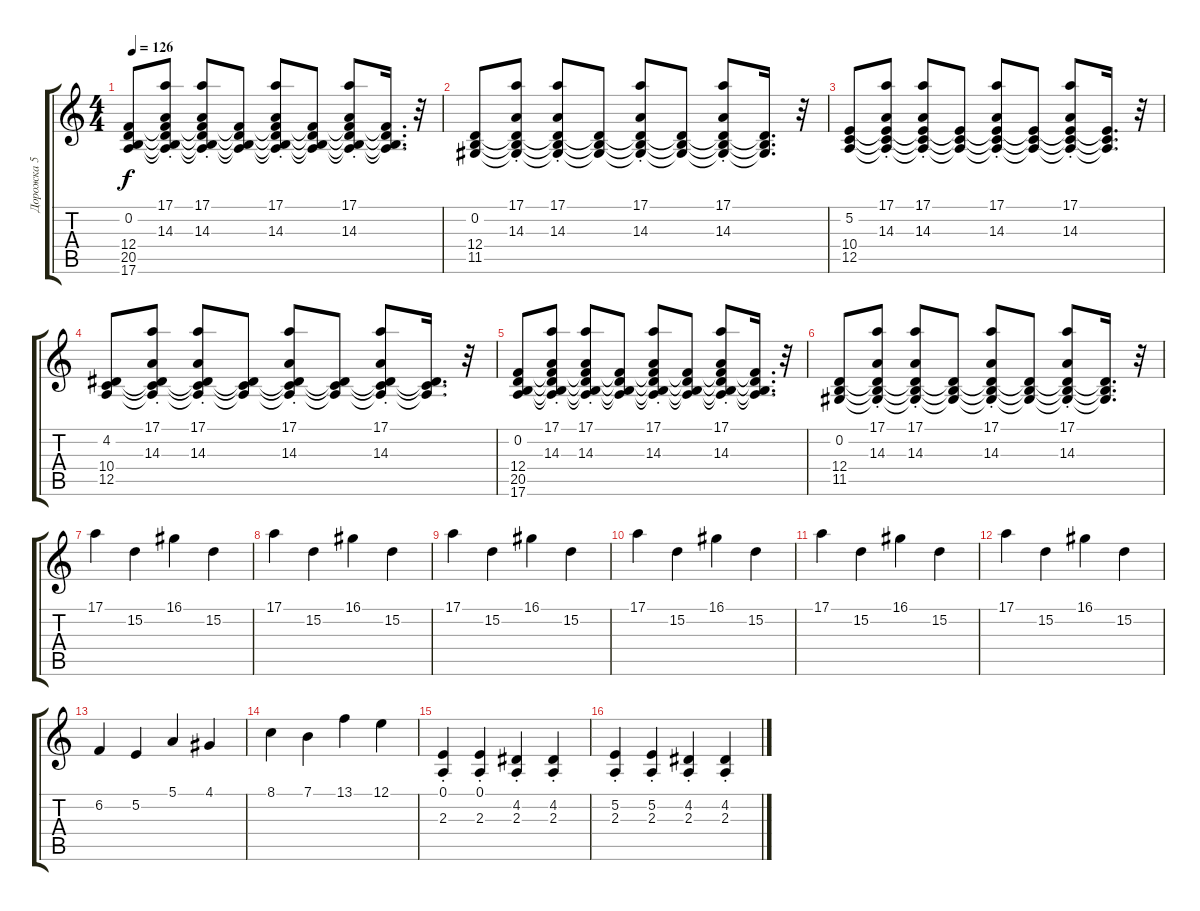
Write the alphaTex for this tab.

\track ("Дорожка 5" "Дорожка 5") {instrument stringensemble1}
\staff {score tabs}
\tuning (E4 B3 G3 D3 A2 E2) {hide}
\ts (4 4)
\tempo 126
\clef g2
\ks c
(0.2 12.4 20.5 17.6).8{dy f} (17.1{st} 0.2{t} 14.3{st} 12.4{t} 20.5{t} 17.6{t}).8 (17.1{st} 0.2{t} 14.3{st} 12.4{t} 20.5{t} 17.6{t}).8 (0.2{t} 12.4{t} 20.5{t} 17.6{t}).8 (17.1{st} 0.2{t} 14.3{st} 12.4{t} 20.5{t} 17.6{t}).8 (0.2{t} 12.4{t} 20.5{t} 17.6{t}).8 (17.1{st} 0.2{t} 14.3{st} 12.4{t} 20.5{t} 17.6{t}).8 (0.2{t} 12.4{t} 20.5{t} 17.6{t}).16{d} r.32 |
(0.2 12.4 11.5).8 (17.1{st} 0.2{t} 14.3{st} 12.4{t} 11.5{t}).8 (17.1{st} 0.2{t} 14.3{st} 12.4{t} 11.5{t}).8 (0.2{t} 12.4{t} 11.5{t}).8 (17.1{st} 0.2{t} 14.3{st} 12.4{t} 11.5{t}).8 (0.2{t} 12.4{t} 11.5{t}).8 (17.1{st} 0.2{t} 14.3{st} 12.4{t} 11.5{t}).8 (0.2{t} 12.4{t} 11.5{t}).16{d} r.32 |
(5.2 10.4 12.5).8 (17.1{st} 5.2{t} 14.3{st} 10.4{t} 12.5{t}).8 (17.1{st} 5.2{t} 14.3{st} 10.4{t} 12.5{t}).8 (5.2{t} 10.4{t} 12.5{t}).8 (17.1{st} 5.2{t} 14.3{st} 10.4{t} 12.5{t}).8 (5.2{t} 10.4{t} 12.5{t}).8 (17.1{st} 5.2{t} 14.3{st} 10.4{t} 12.5{t}).8 (5.2{t} 10.4{t} 12.5{t}).16{d} r.32 |
(4.2 10.4 12.5).8 (17.1{st} 4.2{t} 14.3{st} 10.4{t} 12.5{t}).8 (17.1{st} 4.2{t} 14.3{st} 10.4{t} 12.5{t}).8 (4.2{t} 10.4{t} 12.5{t}).8 (17.1{st} 4.2{t} 14.3{st} 10.4{t} 12.5{t}).8 (4.2{t} 10.4{t} 12.5{t}).8 (17.1{st} 4.2{t} 14.3{st} 10.4{t} 12.5{t}).8 (4.2{t} 10.4{t} 12.5{t}).16{d} r.32 |
(0.2 12.4 20.5 17.6).8 (17.1{st} 0.2{t} 14.3{st} 12.4{t} 20.5{t} 17.6{t}).8 (17.1{st} 0.2{t} 14.3{st} 12.4{t} 20.5{t} 17.6{t}).8 (0.2{t} 12.4{t} 20.5{t} 17.6{t}).8 (17.1{st} 0.2{t} 14.3{st} 12.4{t} 20.5{t} 17.6{t}).8 (0.2{t} 12.4{t} 20.5{t} 17.6{t}).8 (17.1{st} 0.2{t} 14.3{st} 12.4{t} 20.5{t} 17.6{t}).8 (0.2{t} 12.4{t} 20.5{t} 17.6{t}).16{d} r.32 |
(0.2 12.4 11.5).8 (17.1{st} 0.2{t} 14.3{st} 12.4{t} 11.5{t}).8 (17.1{st} 0.2{t} 14.3{st} 12.4{t} 11.5{t}).8 (0.2{t} 12.4{t} 11.5{t}).8 (17.1{st} 0.2{t} 14.3{st} 12.4{t} 11.5{t}).8 (0.2{t} 12.4{t} 11.5{t}).8 (17.1{st} 0.2{t} 14.3{st} 12.4{t} 11.5{t}).8 (0.2{t} 12.4{t} 11.5{t}).16{d} r.32 |
17.1.4 15.2.4 16.1.4 15.2.4 |
17.1.4 15.2.4 16.1.4 15.2.4 |
17.1.4 15.2.4 16.1.4 15.2.4 |
17.1.4 15.2.4 16.1.4 15.2.4 |
17.1.4 15.2.4 16.1.4 15.2.4 |
17.1.4 15.2.4 16.1.4 15.2.4 |
6.2.4 5.2.4 5.1.4 4.1.4 |
8.1.4 7.1.4 13.1.4 12.1.4 |
(0.1{st} 2.3{st}).4 (0.1{st} 2.3{st}).4 (4.2{st} 2.3{st}).4 (4.2{st} 2.3{st}).4 |
(5.2{st} 2.3{st}).4 (5.2{st} 2.3{st}).4 (4.2{st} 2.3{st}).4 (4.2{st} 2.3{st}).4
